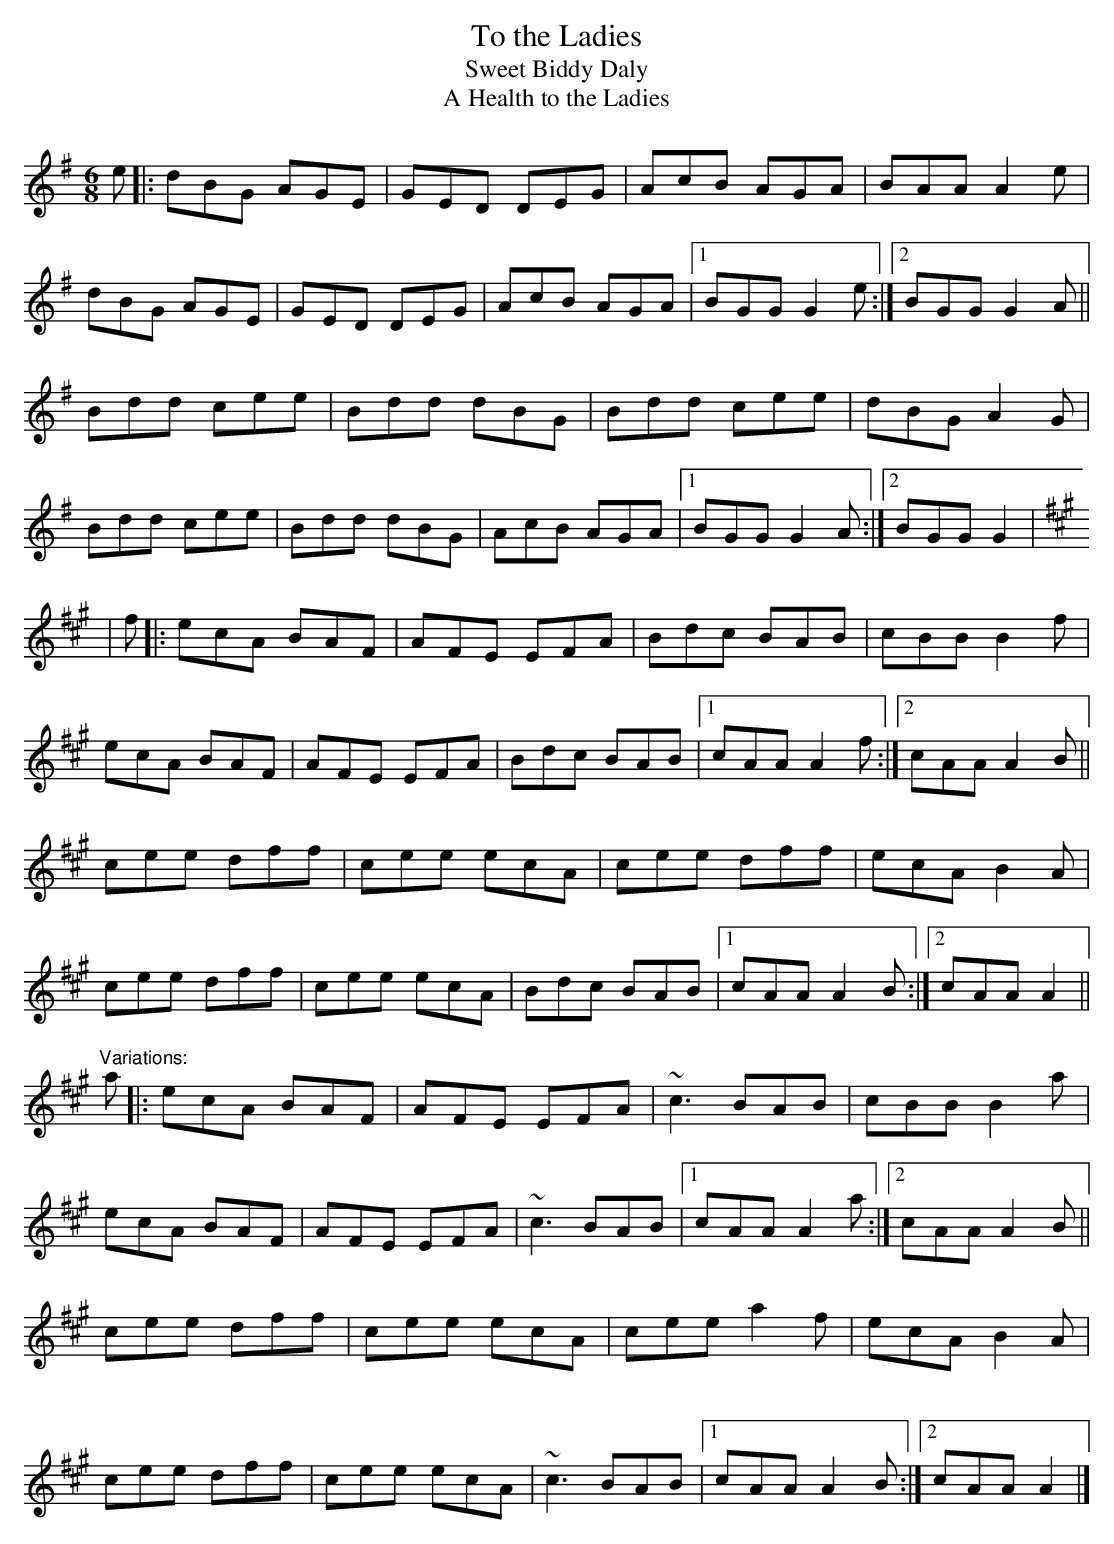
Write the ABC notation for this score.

X:1
T:To the Ladies
T:Sweet Biddy Daly
T:A Health to the Ladies
M:6/8
L:1/8
K:G
e|:dBG AGE|GED DEG|AcB AGA|BAA A2e|
dBG AGE|GED DEG|AcB AGA|1 BGG G2e:|2 BGG G2A||
Bdd cee|Bdd dBG|Bdd cee|dBG A2G|
Bdd cee|Bdd dBG|AcB AGA|1 BGG G2A:|2 BGG G2|
K:A
|f|:ecA BAF|AFE EFA|Bdc BAB|cBB B2f|
ecA BAF|AFE EFA|Bdc BAB|1 cAA A2f:|2 cAA A2B||
cee dff|cee ecA|cee dff|ecA B2A|
cee dff|cee ecA|Bdc BAB|1 cAA A2B:|2 cAA A2||
"Variations:"
a|:ecA BAF|AFE EFA|~c3 BAB|cBB B2a|
ecA BAF|AFE EFA|~c3 BAB|1 cAA A2a:|2 cAA A2B||
cee dff|cee ecA|cee a2f|ecA B2A|
cee dff|cee ecA|~c3 BAB|1 cAA A2B:|2 cAA A2|]
